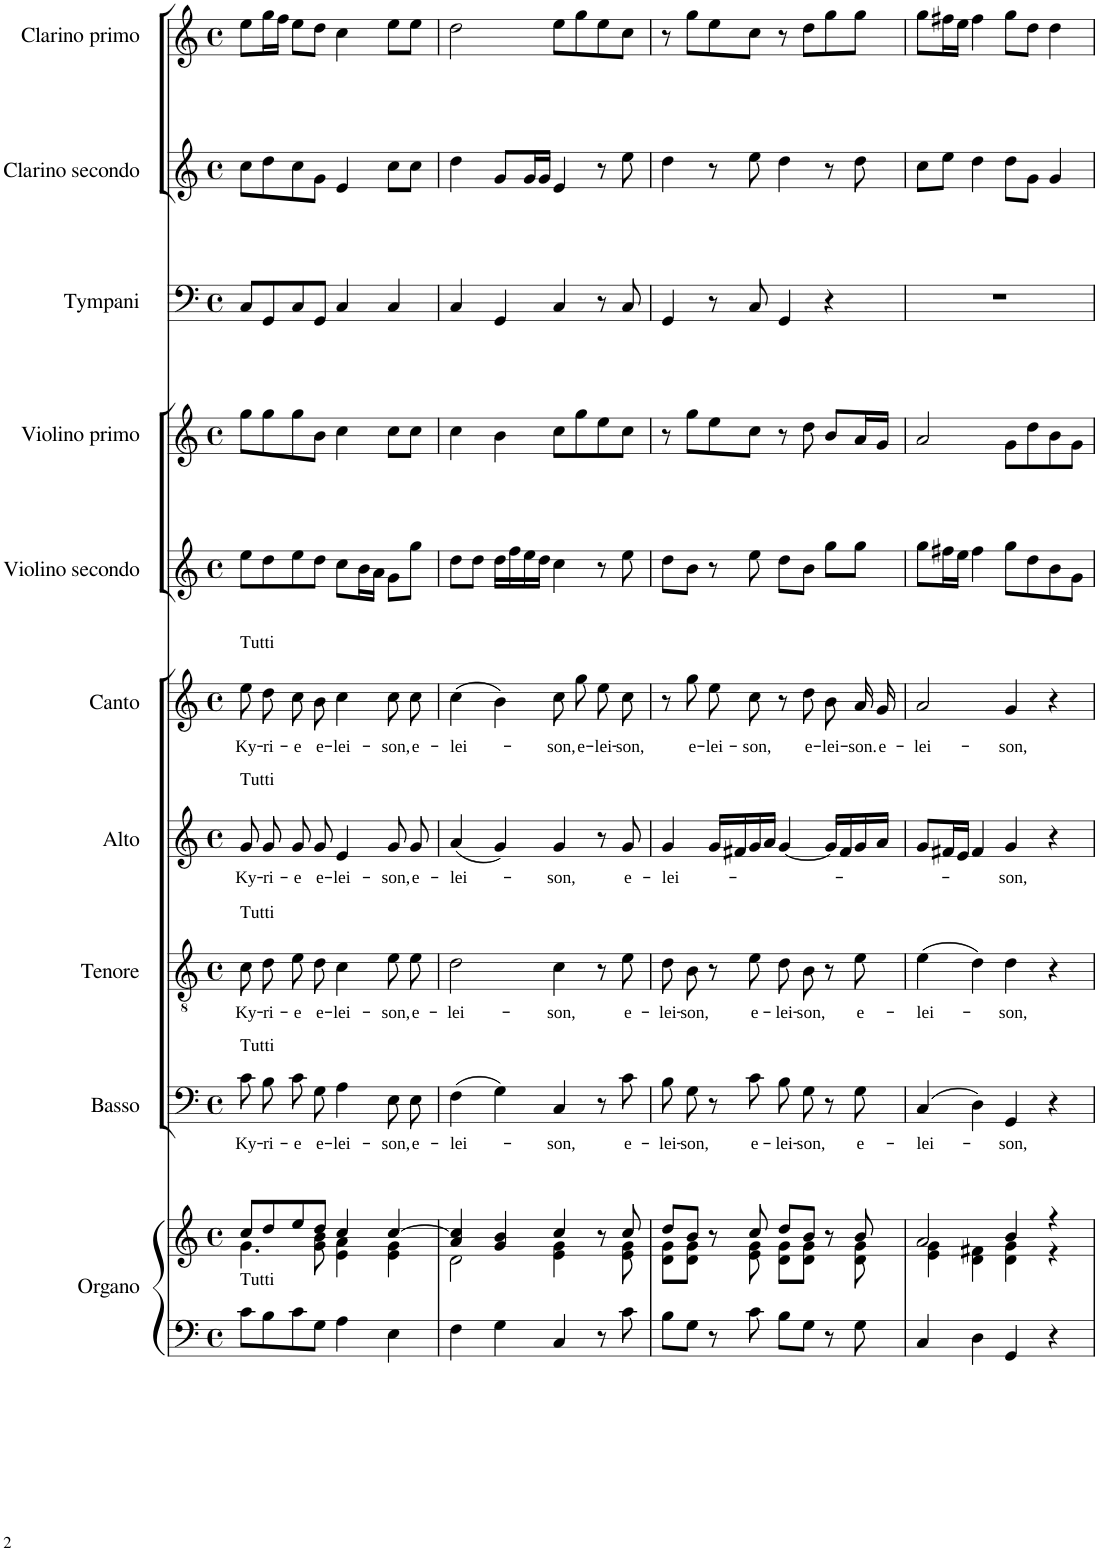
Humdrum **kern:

**kern	**kern	**kern	**text	**kern	**text	**kern	**text	**kern	**text	**kern	**kern	**kern	**kern	**kern
*part10	*part10	*part9	*part9	*part8	*part8	*part7	*part7	*part6	*part6	*part5	*part4	*part3	*part2	*part1
*staff11	*staff10	*staff9	*staff9	*staff8	*staff8	*staff7	*staff7	*staff6	*staff6	*staff5	*staff4	*staff3	*staff2	*staff1
*I"Organo	*	*I"Basso	*	*I"Tenore	*	*I"Alto	*	*I"Canto	*	*I"Violino secondo	*I"Violino primo	*I"Tympani	*I"Clarino secondo	*I"Clarino primo
*I'Org.	*	*I'B.	*	*I'T.	*	*I'A.	*	*I'C.	*	*I'Vl. 2	*I'Vl. 1	*I'Tym.	*I'Clr. 2	*I'Clr. 1
*clefF4	*clefG2	*clefF4	*	*clefGv2	*	*clefG2	*	*clefG2	*	*clefG2	*clefG2	*clefF4	*clefG2	*clefG2
*k[]	*k[]	*k[]	*	*k[]	*	*k[]	*	*k[]	*	*k[]	*k[]	*k[]	*k[]	*k[]
*M4/4	*M4/4	*M4/4	*	*M4/4	*	*M4/4	*	*M4/4	*	*M4/4	*M4/4	*M4/4	*M4/4	*M4/4
*met(c)	*met(c)	*met(c)	*	*met(c)	*	*met(c)	*	*met(c)	*	*met(c)	*met(c)	*met(c)	*met(c)	*met(c)
=1	=1	=1	=1	=1	=1	=1	=1	=1	=1	=1	=1	=1	=1	=1
*	*^	*	*	*	*	*	*	*	*	*	*	*	*	*
!	!	!	!	!	!	!	!	!	!LO:TX:a:t=Tutti	!	!	!	!	!	!
!	!	!	!	!	!	!	!LO:TX:a:t=Tutti	!	!	!	!	!	!	!	!
!	!	!	!	!	!LO:TX:a:t=Tutti	!	!	!	!	!	!	!	!	!	!
!	!	!	!LO:TX:a:t=Tutti	!	!	!	!	!	!	!	!	!	!	!	!
!LO:TX:a:t=Tutti	!	!	!	!	!	!	!	!	!	!	!	!	!	!	!
!	!	!	!	!LO:LY:b	!	!LO:LY:b	!	!LO:LY:b	!	!LO:LY:b	!	!	!	!	!
8c\L	8cc/L	4.g\	8c\L	Ky-	8c\L	Ky-	8g/	Ky-	8ee\L	Ky-	8ee\L	8gg\L	8C/L	8cc\L	8ee\L
!	!	!	!	!LO:LY:b	!	!LO:LY:b	!	!LO:LY:b	!	!LO:LY:b	!	!	!	!	!
8B\	8dd/	.	8B\J	-ri-	8d\J	-ri-	8g/	-ri-	8dd\J	-ri-	8dd\	8gg\	8GG/	8dd\	16gg\L
.	.	.	.	.	.	.	.	.	.	.	.	.	.	.	16ff\JJ
!	!	!	!	!LO:LY:b	!	!LO:LY:b	!	!LO:LY:b	!	!LO:LY:b	!	!	!	!	!
8c\	8ee/	.	8c\L	-e	8e\L	-e	8g/	-e	8cc\L	-e	8ee\	8gg\	8C/	8cc\	8ee\L
!	!	!	!	!LO:LY:b	!	!LO:LY:b	!	!LO:LY:b	!	!LO:LY:b	!	!	!	!	!
8G\J	8dd/J	8g\ 8b\	8G\J	e-	8d\J	e-	8g/	e-	8b\J	e-	8dd\J	8b\J	8GG/J	8g\J	8dd\J
!	!	!	!	!LO:LY:b	!	!LO:LY:b	!	!LO:LY:b	!	!LO:LY:b	!	!	!	!	!
4A\	4cc/	4e\ 4a\	4A\	-lei-	4c\	-lei-	4e/	-lei-	4cc\	-lei-	8cc\L	4cc\	4C/	4e/	4cc\
.	.	.	.	.	.	.	.	.	.	.	16b\L	.	.	.	.
.	.	.	.	.	.	.	.	.	.	.	16a\JJ	.	.	.	.
!	!	!	!	!LO:LY:b	!	!LO:LY:b	!	!LO:LY:b	!	!LO:LY:b	!	!	!	!	!
4E\	[4cc/	4e\ 4g\	8E\L	-son,	8e\L	-son,	8g/	-son,	8cc\L	-son,	8g\L	8cc\L	4C/	8cc\L	8ee\L
!	!	!	!	!LO:LY:b	!	!LO:LY:b	!	!LO:LY:b	!	!LO:LY:b	!	!	!	!	!
.	.	.	8E\J	e-	8e\J	e-	8g/	e-	8cc\J	e-	8gg\J	8cc\J	.	8cc\J	8ee\J
=2	=2	=2	=2	=2	=2	=2	=2	=2	=2	=2	=2	=2	=2	=2	=2
!	!	!	!	!LO:LY:b	!	!LO:LY:b	!	!LO:LY:b	!	!LO:LY:b	!	!	!	!	!
4F\	4a/ 4cc/]	2d\	(4F\	-lei-	2d\	-lei-	(4a/	-lei-	(4cc\	-lei-	8dd\L	4cc\	4C/	4dd\	2dd\
.	.	.	.	.	.	.	.	.	.	.	8dd\J	.	.	.	.
4G\	4g/ 4b/	.	4G\)	.	.	.	4g/)	.	4b\)	.	16dd\LL	4b\	4GG/	8g/L	.
.	.	.	.	.	.	.	.	.	.	.	16ff\	.	.	.	.
.	.	.	.	.	.	.	.	.	.	.	16ee\	.	.	16g/L	.
.	.	.	.	.	.	.	.	.	.	.	16dd\JJ	.	.	16g/JJ	.
!	!	!	!	!LO:LY:b	!	!LO:LY:b	!	!LO:LY:b	!	!LO:LY:b	!	!	!	!	!
4C/	4cc/	4e\ 4g\	4C/	-son,	4c\	-son,	4g/	-son,	8cc\L	-son,	4cc\	8cc\L	4C/	4e/	8ee\L
!	!	!	!	!	!	!	!	!	!	!LO:LY:b	!	!	!	!	!
.	.	.	.	.	.	.	.	.	8gg\J	e-	.	8gg\	.	.	8gg\
!	!	!	!	!	!	!	!	!	!	!LO:LY:b	!	!	!	!	!
8r	8r	8ryy	8r	.	8r	.	8r	.	8ee\L	-lei-	8r	8ee\	8r	8r	8ee\
!	!	!	!	!LO:LY:b	!	!LO:LY:b	!	!LO:LY:b	!	!LO:LY:b	!	!	!	!	!
8c\	8cc/	8e\ 8g\	8c\	e-	8e\	e-	8g/	e-	8cc\J	-son,	8ee\	8cc\J	8C/	8ee\	8cc\J
=3	=3	=3	=3	=3	=3	=3	=3	=3	=3	=3	=3	=3	=3	=3	=3
!	!	!	!	!LO:LY:b	!	!LO:LY:b	!	!LO:LY:b	!	!	!	!	!	!	!
8B\L	8dd/L	8d\ 8g\L	8B\L	-lei-	8d\L	-lei-	4g/	-lei-	8r	.	8dd\L	8r	4GG/	4dd\	8r
!	!	!	!	!LO:LY:b	!	!LO:LY:b	!	!	!	!LO:LY:b	!	!	!	!	!
8G\J	8b/J	8d\ 8g\J	8G\J	-son,	8B\J	-son,	.	.	8gg\	e-	8b\J	8gg\L	.	.	8gg\L
!	!	!	!	!	!	!	!	!	!	!LO:LY:b	!	!	!	!	!
8r	8r	8ryy	8r	.	8r	.	16g/LL	.	8ee\L	-lei-	8r	8ee\	8r	8r	8ee\
.	.	.	.	.	.	.	16f#X/	.	.	.	.	.	.	.	.
!	!	!	!	!LO:LY:b	!	!LO:LY:b	!	!	!	!LO:LY:b	!	!	!	!	!
8c\	8cc/	8e\ 8g\	8c\	e-	8e\	e-	16g/	.	8cc\J	-son,	8ee\	8cc\J	8C/	8ee\	8cc\J
.	.	.	.	.	.	.	16a/JJ	.	.	.	.	.	.	.	.
!	!	!	!	!LO:LY:b	!	!LO:LY:b	!	!	!	!	!	!	!	!	!
8B\L	8dd/L	8d\ 8g\L	8B\L	-lei-	8d\L	-lei-	[4g/	.	8r	.	8dd\L	8r	4GG/	4dd\	8r
!	!	!	!	!LO:LY:b	!	!LO:LY:b	!	!	!	!LO:LY:b	!	!	!	!	!
8G\J	8b/J	8d\ 8g\J	8G\J	-son,	8B\J	-son,	.	.	8dd\	e-	8b\J	8dd\	.	.	8dd\L
!	!	!	!	!	!	!	!	!	!	!LO:LY:b	!	!	!	!	!
8r	8r	8ryy	8r	.	8r	.	16g/LL]	.	8b/L	-lei-	8gg\L	8b/L	4r	8r	8gg\
.	.	.	.	.	.	.	16f#/	.	.	.	.	.	.	.	.
!	!	!	!	!LO:LY:b	!	!LO:LY:b	!	!	!	!LO:LY:b	!	!	!	!	!
8G\	8b/	8d\ 8g\	8G\	e-	8e\	e-	16g/	.	16a/L	-son.	8gg\J	16a/L	.	8dd\	8gg\J
!	!	!	!	!	!	!	!	!	!	!LO:LY:b	!	!	!	!	!
.	.	.	.	.	.	.	16a/JJ	.	16g/JJ	e-	.	16g/JJ	.	.	.
=4	=4	=4	=4	=4	=4	=4	=4	=4	=4	=4	=4	=4	=4	=4	=4
!	!	!	!	!LO:LY:b	!	!LO:LY:b	!	!	!	!LO:LY:b	!	!	!	!	!
4C/	2a/	4e\ 4g\	(4C/	-lei-	(4e\	-lei-	8g/L	.	2a/	-lei-	8gg\L	2a/	1r	8cc\L	8gg\L
.	.	.	.	.	.	.	16f#X/L	.	.	.	16ff#X\L	.	.	8ee\J	16ff#X\L
.	.	.	.	.	.	.	16e/JJ	.	.	.	16ee\JJ	.	.	.	16ee\JJ
4D\	.	4d\ 4f#X\	4D\)	.	4d\)	.	4f#/	.	.	.	4ff#\	.	.	4dd\	4ff#\
!	!	!	!	!LO:LY:b	!	!LO:LY:b	!	!LO:LY:b	!	!LO:LY:b	!	!	!	!	!
4GG/	4b/	4d\ 4g\	4GG/	-son,	4d\	-son,	4g/	-son,	4g/	-son,	8gg\L	8g\L	.	8dd\L	8gg\L
.	.	.	.	.	.	.	.	.	.	.	8dd\	8dd\	.	8g\J	8dd\J
4r	4r	4r	4r	.	4r	.	4r	.	4r	.	8b\	8b\	.	4g/	4dd\
.	.	.	.	.	.	.	.	.	.	.	8g\J	8g\J	.	.	.
*	*v	*v	*	*	*	*	*	*	*	*	*	*	*	*	*
=	=	=	=	=	=	=	=	=	=	=	=	=	=	=
*-	*-	*-	*-	*-	*-	*-	*-	*-	*-	*-	*-	*-	*-	*-
